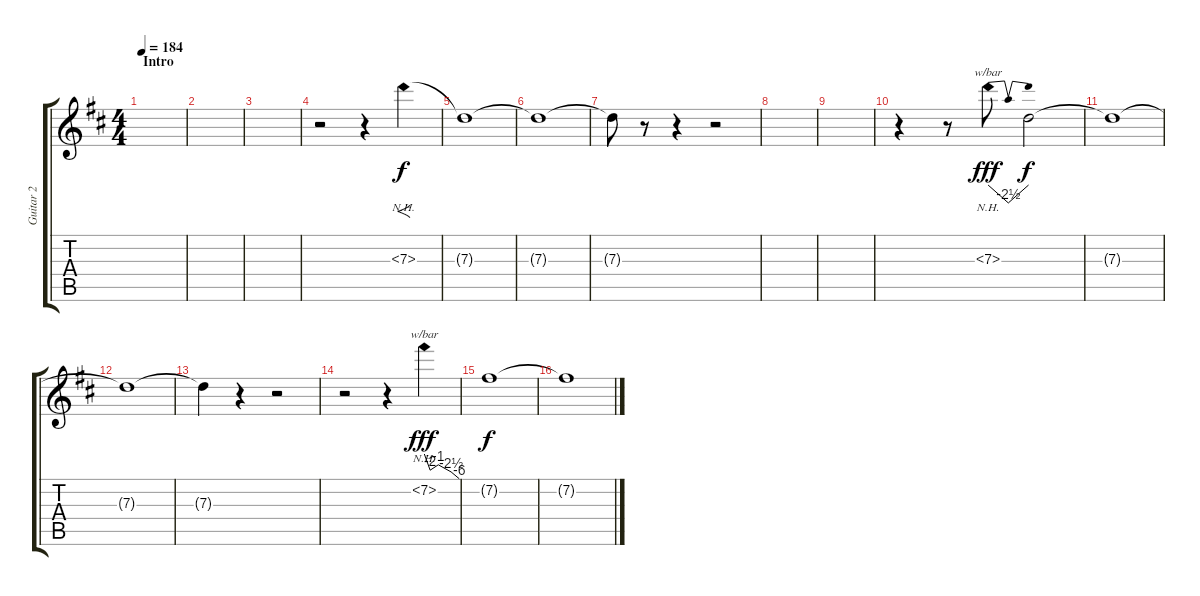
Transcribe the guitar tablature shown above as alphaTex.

\track ("Guitar 2" "Guitar 2") {instrument distortionguitar}
\staff {score tabs}
\tuning (E4 B3 G3 D3 A2 E2) {hide}
\ts (4 4)
\section ("" "Intro")
\tempo 184
\clef g2
\ks d
|
|
|
r.2 r.4 7.3{nh}.4{f} |
7.3{t}.1{dy f} |
7.3{t}.1 |
7.3{t}.8 r.8 r.4 r.2 |
|
|
r.4{volume 0} r.8 7.3{nh}.8{tbe (dip default 0 0 35 -10 53 -10 60 0) dy fff volume 13} 7.3{t}.2{dy f} |
7.3{t}.1 |
7.3{t}.1 |
7.3{t}.4 r.4 r.2 |
r.2{volume 0} r.4 7.2{nh}.4{tbe (custom default 0 0 10 -8 24 -4 46 -10 60 -24) dy fff volume 13} |
7.2{t}.1{dy f} |
7.2{t}.1
